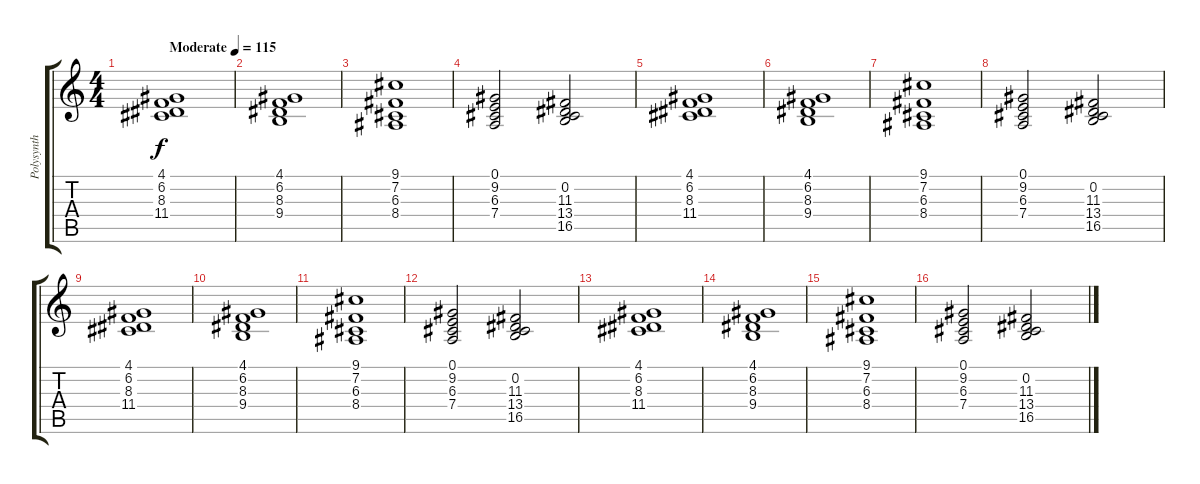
\track ("Polysynth" "Polysynth") {instrument pad3polysynth}
\staff {score tabs}
\tuning (E4 B3 G3 D3 A2 E2) {hide}
\ts (4 4)
\tempo (115 "Moderate")
\clef g2
\ks c
(4.1 6.2 8.3 11.4).1{dy f instrument pad3polysynth} |
(4.1 6.2 8.3 9.4).1 |
(9.1 7.2 6.3 8.4).1 |
(0.1 9.2 6.3 7.4).2 (0.2 11.3 13.4 16.5).2 |
(4.1 6.2 8.3 11.4).1 |
(4.1 6.2 8.3 9.4).1 |
(9.1 7.2 6.3 8.4).1 |
(0.1 9.2 6.3 7.4).2 (0.2 11.3 13.4 16.5).2 |
(4.1 6.2 8.3 11.4).1 |
(4.1 6.2 8.3 9.4).1 |
(9.1 7.2 6.3 8.4).1 |
(0.1 9.2 6.3 7.4).2 (0.2 11.3 13.4 16.5).2 |
(4.1 6.2 8.3 11.4).1 |
(4.1 6.2 8.3 9.4).1 |
(9.1 7.2 6.3 8.4).1 |
(0.1 9.2 6.3 7.4).2 (0.2 11.3 13.4 16.5).2
